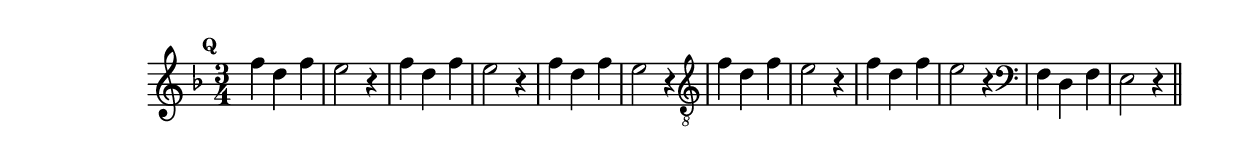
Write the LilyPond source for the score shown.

%% -*- coding: utf-8 -*-
\version "2.12.1"

%% \header { texidoc="Perguntas e Respostas"}

\relative c'' {

  \override Staff.TimeSignature #'style = #'()
  \time 3/4 
  \override Score.BarNumber #'transparent = ##t
  \override Score.RehearsalMark #'font-size = #-2
  \override Score.BarNumber #'transparent = ##t
  \set Score.markFormatter = #format-mark-numbers
  \key d \minor

  \mark 16

  %% CAVAQUINHO - BANJO
  \tag #'cv {
    f4 d f | e2 r4 
  }

  %% BANDOLIM
  \tag #'bd {
    f4 d f | e2 r4 
  }

  %% VIOLA
  \tag #'va {
    f4 d f | e2 r4 
  }

  %% VIOLÃO TENOR
  \tag #'vt {
    \clef "G_8"
    f,4 d f | e2 r4         
  }

  %% VIOLÃO
  \tag #'vi {
    \clef "G_8"
    f4 d f | e2 r4 
  }

  %% BAIXO - BAIXOLÃO
  \tag #'bx {
    \clef bass
    f,4 d f | e2 r4          
  }


  %% END DOCUMENT
  \bar "||"
}
